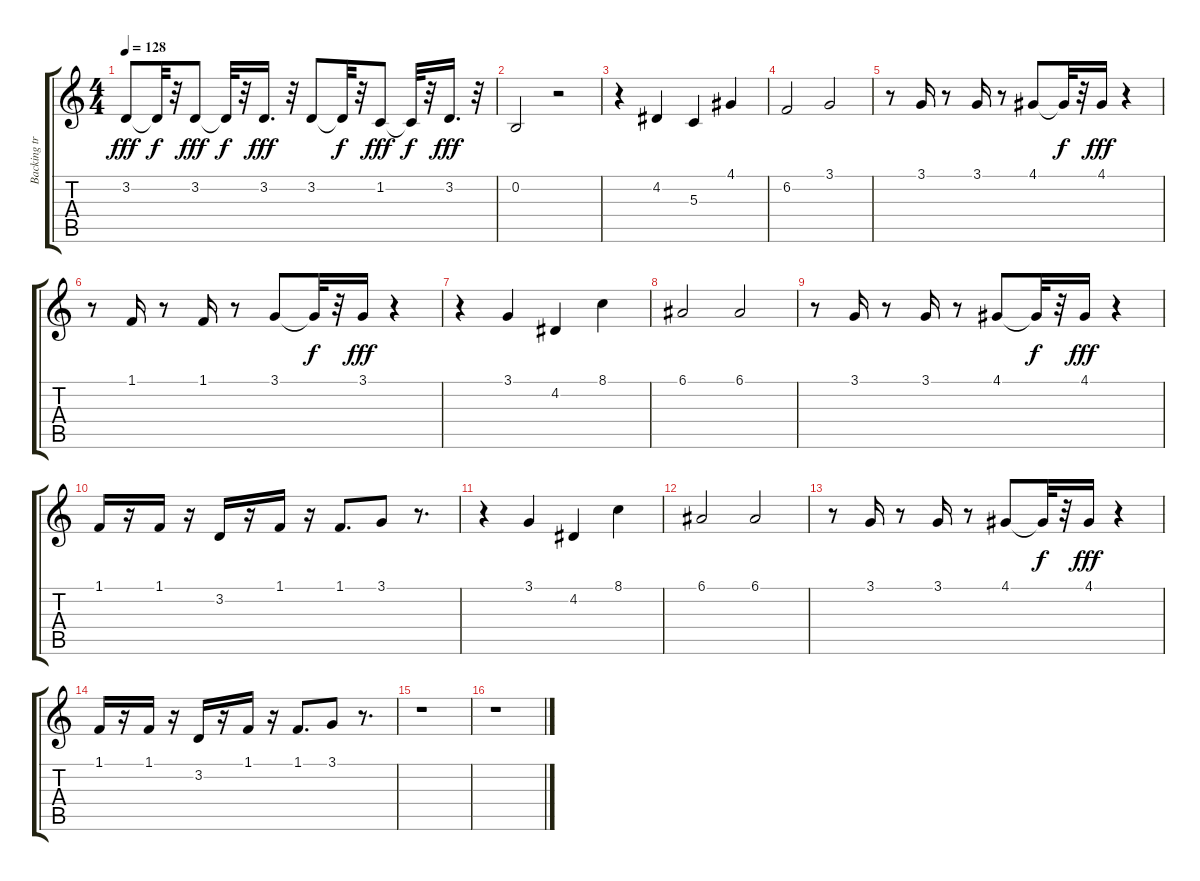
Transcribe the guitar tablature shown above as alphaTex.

\track ("Backing track 2" "Backing tr") {instrument stringensemble1}
\staff {score tabs}
\tuning (E4 B3 G3 D3 A2 E2) {hide}
\ts (4 4)
\tempo 128
\clef g2
\ks c
3.2.8{dy fff} 3.2{t}.32{dy f} r.32 3.2.8{dy fff} 3.2{t}.32{dy f} r.32 3.2.16{d dy fff} r.32 3.2.8 3.2{t}.32{dy f} r.32 1.2.8{dy fff} 1.2{t}.32{dy f} r.32 3.2.16{d dy fff} r.32 |
0.2.2 r.2 |
r.4 4.2.4 5.3.4 4.1.4 |
6.2.2 3.1.2 |
r.8 3.1.16 r.8 3.1.16 r.8 4.1.8 4.1{t}.32{dy f} r.32 4.1.16{dy fff} r.4 |
r.8 1.1.16 r.8 1.1.16 r.8 3.1.8 3.1{t}.32{dy f} r.32 3.1.16{dy fff} r.4 |
r.4 3.1.4 4.2.4 8.1.4 |
6.1.2 6.1.2 |
r.8 3.1.16 r.8 3.1.16 r.8 4.1.8 4.1{t}.32{dy f} r.32 4.1.16{dy fff} r.4 |
1.1.16 r.16 1.1.16 r.16 3.2.16 r.16 1.1.16 r.16 1.1.8{d} 3.1.8 r.8{d} |
r.4 3.1.4 4.2.4 8.1.4 |
6.1.2 6.1.2 |
r.8 3.1.16 r.8 3.1.16 r.8 4.1.8 4.1{t}.32{dy f} r.32 4.1.16{dy fff} r.4 |
1.1.16 r.16 1.1.16 r.16 3.2.16 r.16 1.1.16 r.16 1.1.8{d} 3.1.8 r.8{d} |
r.1 |
r.1
